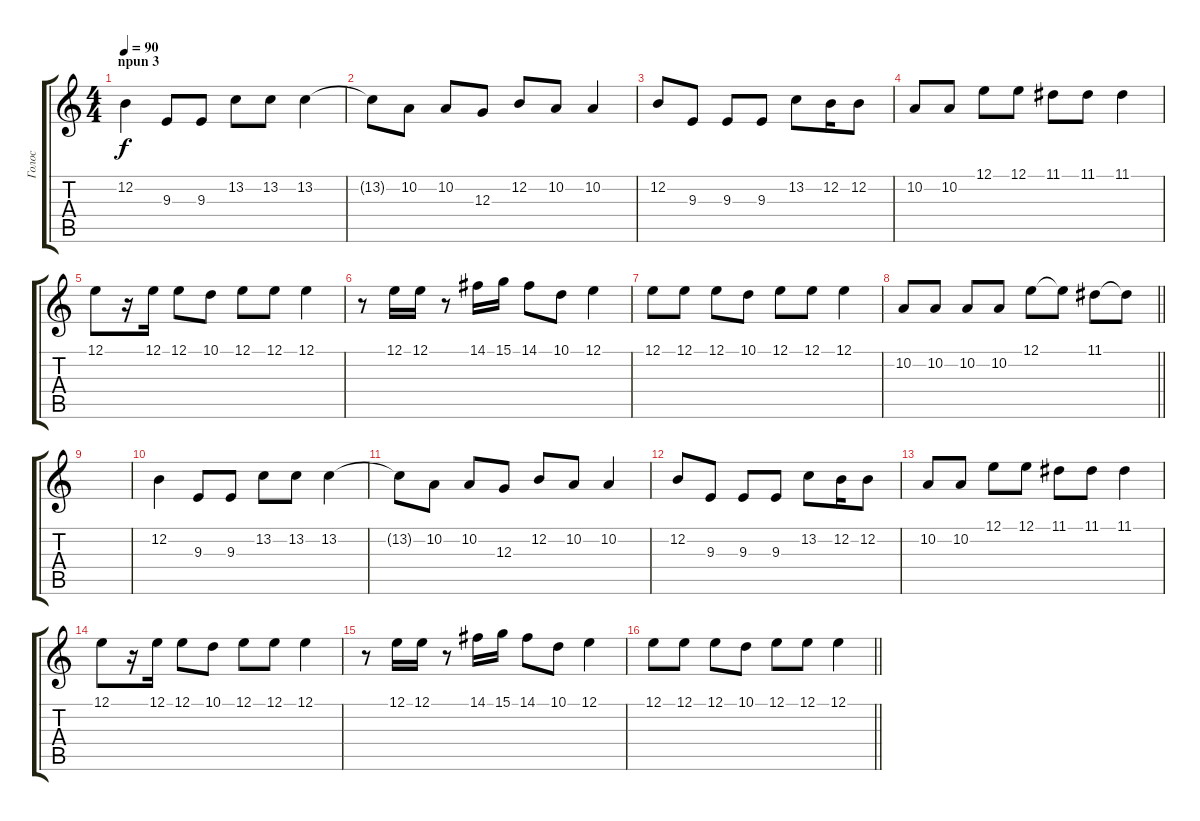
\track ("Голос" "Голос") {instrument lead2sawtooth}
\staff {score tabs}
\tuning (E4 B3 G3 D3 A2 E2) {hide}
\ts (4 4)
\section ("" "npun 3")
\tempo 90
\clef g2
\ks c
12.2.4{dy f} 9.3.8 9.3.8 13.2.8 13.2.8 13.2.4 |
13.2{t}.8 10.2.8 10.2.8 12.3.8 12.2.8 10.2.8 10.2.4 |
12.2.8 9.3.8 9.3.8 9.3.8 13.2.8 12.2.16 12.2.8 |
10.2.8 10.2.8 12.1.8 12.1.8 11.1.8 11.1.8 11.1.4 |
12.1.8 r.16 12.1.16 12.1.8 10.1.8 12.1.8 12.1.8 12.1.4 |
r.8 12.1.16 12.1.16 r.8 14.1.16 15.1.16 14.1.8 10.1.8 12.1.4 |
12.1.8 12.1.8 12.1.8 10.1.8 12.1.8 12.1.8 12.1.4 |
\barLineRight lightlight
10.2.8 10.2.8 10.2.8 10.2.8 12.1.8 12.1{t}.8 11.1.8 11.1{t}.8 |
|
12.2.4 9.3.8 9.3.8 13.2.8 13.2.8 13.2.4 |
13.2{t}.8 10.2.8 10.2.8 12.3.8 12.2.8 10.2.8 10.2.4 |
12.2.8 9.3.8 9.3.8 9.3.8 13.2.8 12.2.16 12.2.8 |
10.2.8 10.2.8 12.1.8 12.1.8 11.1.8 11.1.8 11.1.4 |
12.1.8 r.16 12.1.16 12.1.8 10.1.8 12.1.8 12.1.8 12.1.4 |
r.8 12.1.16 12.1.16 r.8 14.1.16 15.1.16 14.1.8 10.1.8 12.1.4 |
\barLineRight lightlight
12.1.8 12.1.8 12.1.8 10.1.8 12.1.8 12.1.8 12.1.4
